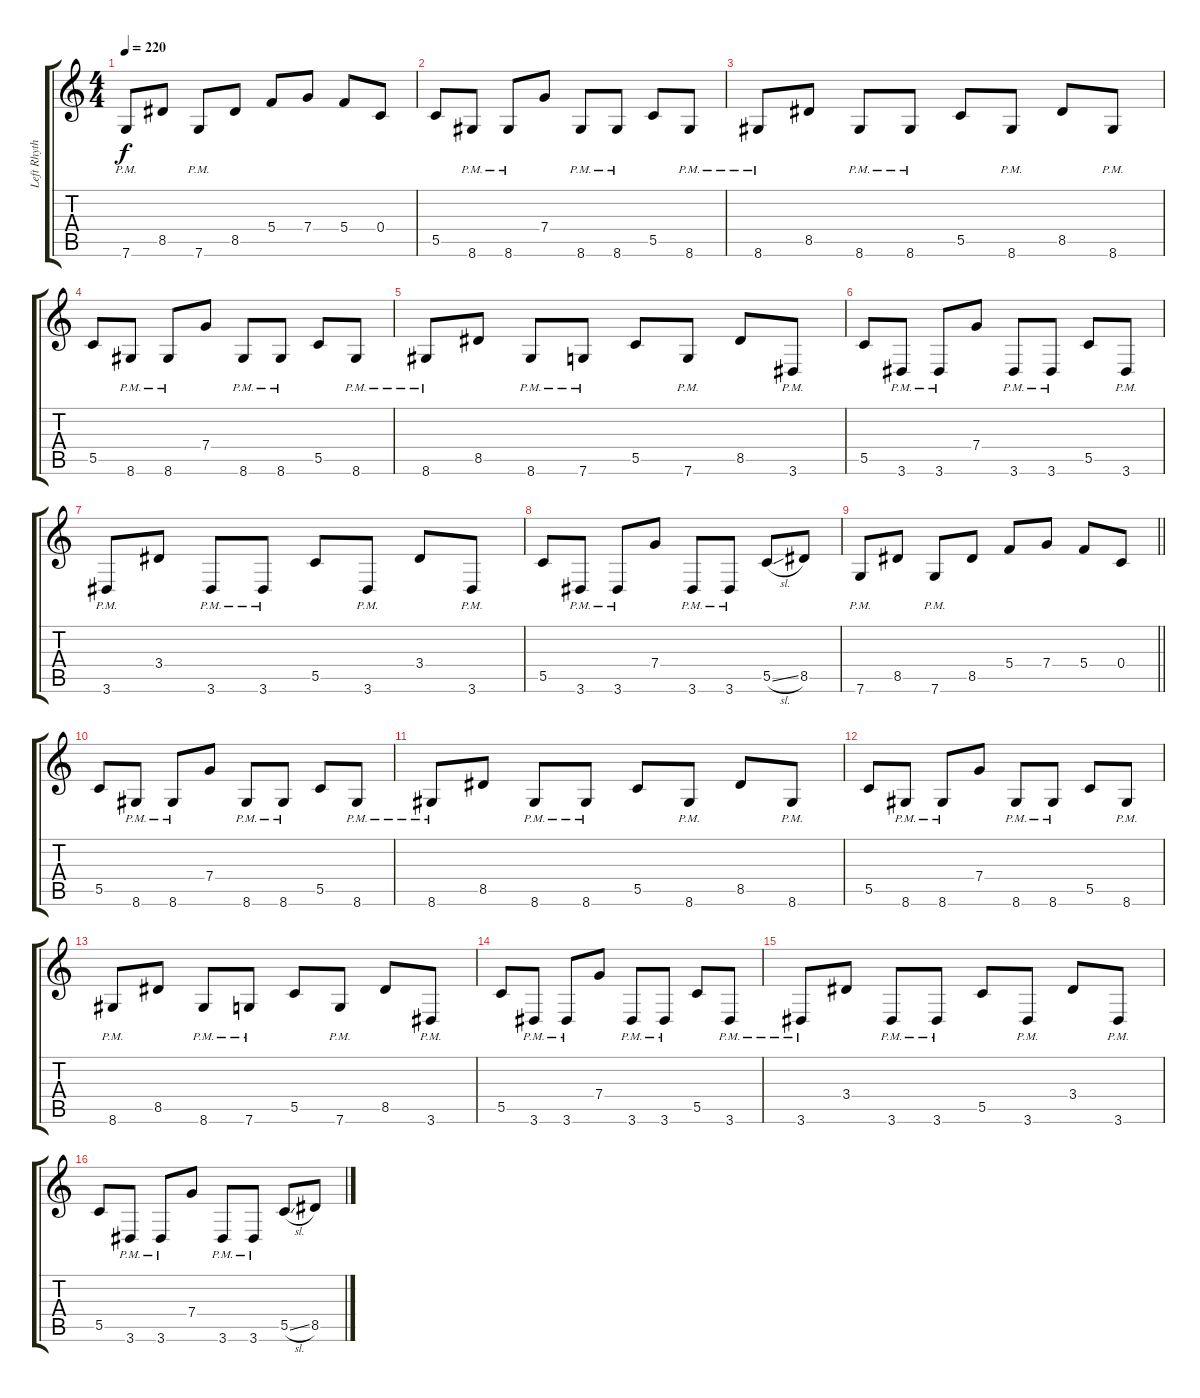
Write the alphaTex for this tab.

\track ("Left Rhythm" "Left Rhyth") {instrument distortionguitar}
\staff {score tabs}
\tuning (D4 A3 F3 C3 G2 C2) {hide}
\ts (4 4)
\tempo 220
\clef g2
\ks c
7.6{pm}.8{dy f} 8.5.8 7.6{pm}.8 8.5.8 5.4.8 7.4.8 5.4.8 0.4.8 |
5.5.8 8.6{pm}.8 8.6{pm}.8 7.4.8 8.6{pm}.8 8.6{pm}.8 5.5.8 8.6{pm}.8 |
8.6{pm}.8 8.5.8 8.6{pm}.8 8.6{pm}.8 5.5.8 8.6{pm}.8 8.5.8 8.6{pm}.8 |
5.5.8 8.6{pm}.8 8.6{pm}.8 7.4.8 8.6{pm}.8 8.6{pm}.8 5.5.8 8.6{pm}.8 |
8.6{pm}.8 8.5.8 8.6{pm}.8 7.6{pm}.8 5.5.8 7.6{pm}.8 8.5.8 3.6{pm}.8 |
5.5.8 3.6{pm}.8 3.6{pm}.8 7.4.8 3.6{pm}.8 3.6{pm}.8 5.5.8 3.6{pm}.8 |
3.6{pm}.8 3.4.8 3.6{pm}.8 3.6{pm}.8 5.5.8 3.6{pm}.8 3.4.8 3.6{pm}.8 |
5.5.8 3.6{pm}.8 3.6{pm}.8 7.4.8 3.6{pm}.8 3.6{pm}.8 5.5{sl}.8 8.5.8 |
\barLineRight lightlight
7.6{pm}.8 8.5.8 7.6{pm}.8 8.5.8 5.4.8 7.4.8 5.4.8 0.4.8 |
\section ("" "")
5.5.8 8.6{pm}.8 8.6{pm}.8 7.4.8 8.6{pm}.8 8.6{pm}.8 5.5.8 8.6{pm}.8 |
8.6{pm}.8 8.5.8 8.6{pm}.8 8.6{pm}.8 5.5.8 8.6{pm}.8 8.5.8 8.6{pm}.8 |
5.5.8 8.6{pm}.8 8.6{pm}.8 7.4.8 8.6{pm}.8 8.6{pm}.8 5.5.8 8.6{pm}.8 |
8.6{pm}.8 8.5.8 8.6{pm}.8 7.6{pm}.8 5.5.8 7.6{pm}.8 8.5.8 3.6{pm}.8 |
5.5.8 3.6{pm}.8 3.6{pm}.8 7.4.8 3.6{pm}.8 3.6{pm}.8 5.5.8 3.6{pm}.8 |
3.6{pm}.8 3.4.8 3.6{pm}.8 3.6{pm}.8 5.5.8 3.6{pm}.8 3.4.8 3.6{pm}.8 |
5.5.8 3.6{pm}.8 3.6{pm}.8 7.4.8 3.6{pm}.8 3.6{pm}.8 5.5{sl}.8 8.5.8
